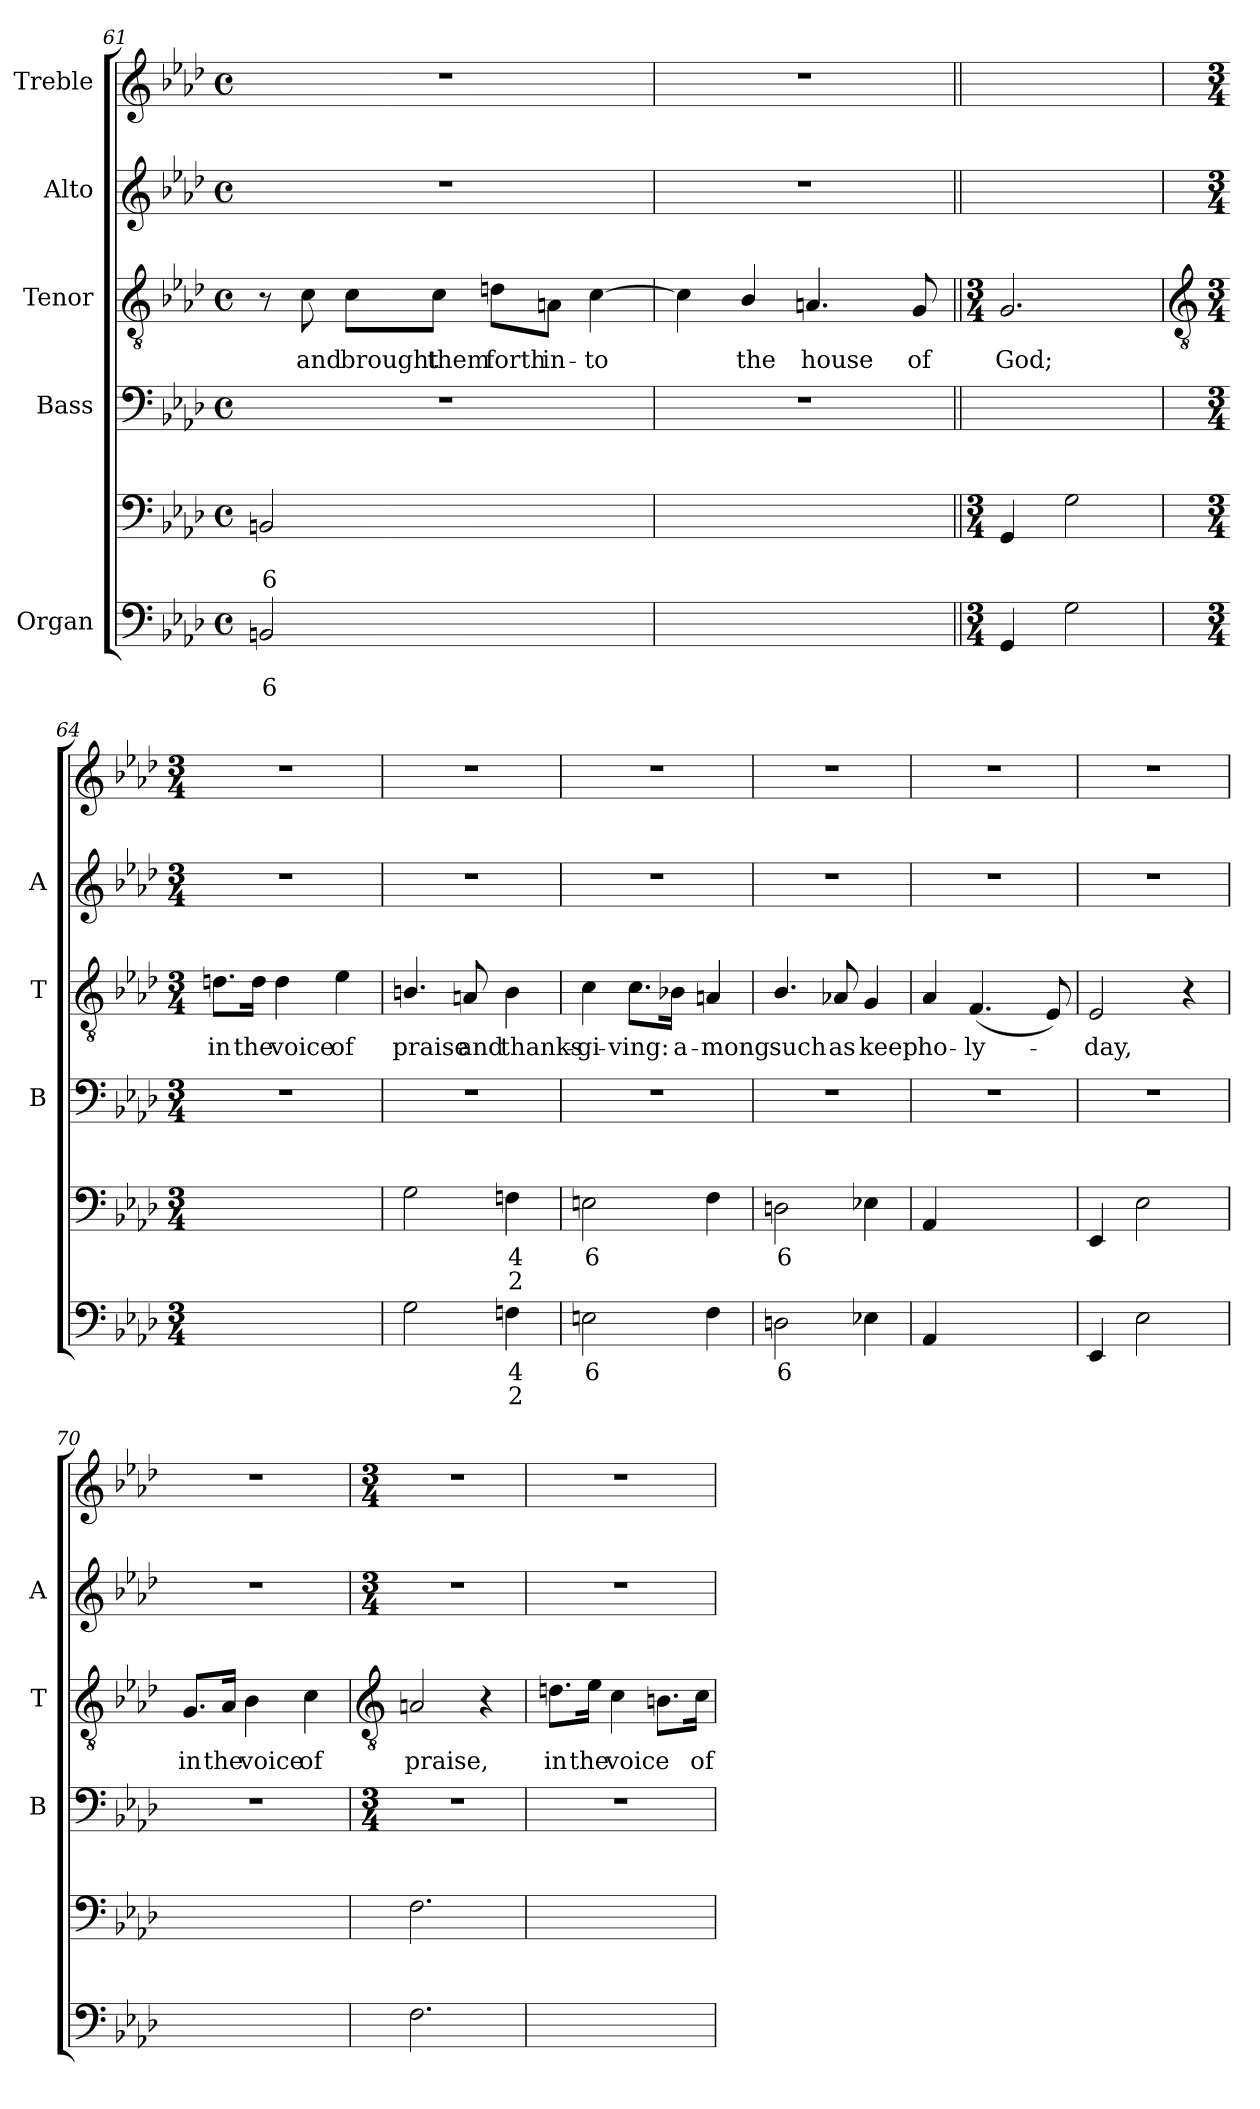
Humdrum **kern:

**kern	**text	**text	**kern	**text	**text	**kern	**kern	**text	**kern	**kern
*part5	*part5	*part5	*part5	*part5	*part5	*part4	*part3	*part3	*part2	*part1
*staff6	*staff6	*staff6	*staff5	*staff5	*staff5	*staff4	*staff3	*staff3	*staff2	*staff1
*I"Organ	*	*	*	*	*	*I"Bass	*I"Tenor	*	*I"Alto	*I"Treble
*	*	*	*	*	*	*I'B	*I'T	*	*I'A	*
*clefF4	*	*	*clefF4	*	*	*clefF4	*clefGv2	*	*clefG2	*clefG2
*k[b-e-a-d-]	*	*	*k[b-e-a-d-]	*	*	*k[b-e-a-d-]	*k[b-e-a-d-]	*	*k[b-e-a-d-]	*k[b-e-a-d-]
*A-:	*	*	*A-:	*	*	*A-:	*A-:	*	*A-:	*A-:
*M4/4	*	*	*M4/4	*	*	*M4/4	*M4/4	*	*M4/4	*M4/4
*met(c)	*	*	*met(c)	*	*	*met(c)	*met(c)	*	*met(c)	*met(c)
=61	=61	=61	=61	=61	=61	=61	=61	=61	=61	=61
!	!LO:LY:b	!	!	!LO:LY:b	!	!	!	!	!	!
2BBn	6	.	2BBn	6	.	1r	8r	.	1r	1r
!	!	!	!	!	!	!	!	!LO:LY:b	!	!
.	.	.	.	.	.	.	8c	and	.	.
!	!	!	!	!	!	!	!	!LO:LY:b	!	!
.	.	.	.	.	.	.	8c\L	brought	.	.
!	!	!	!	!	!	!	!	!LO:LY:b	!	!
.	.	.	.	.	.	.	8c\J	them	.	.
!	!	!	!	!	!	!	!	!LO:LY:b	!	!
[4Cyy	.	.	[4Cyy	.	.	.	8dn\L	forth	.	.
!	!	!	!	!	!	!	!	!LO:LY:b	!	!
.	.	.	.	.	.	.	8An\J	in-	.	.
!	!	!	!	!	!	!	!	!LO:LY:b	!	!
4Cyy]	.	.	4Cyy]	.	.	.	[4c	-to	.	.
=62	=62	=62	=62	=62	=62	=62	=62	=62	=62	=62
!	!LO:LY:b	!LO:LY:b	!	!LO:LY:b	!LO:LY:b	!	!	!	!	!
[4Dnyy	7	3	[4Dnyy	7	3	1r	4c]	.	1r	1r
!	!LO:LY:b	!LO:LY:b	!	!LO:LY:b	!LO:LY:b	!	!	!LO:LY:b	!	!
4Dyy]	6	4	4Dyy]	6	4	.	4B-/	the	.	.
!	!LO:LY:b	!	!	!LO:LY:b	!	!	!	!LO:LY:b	!	!
[4DDnyy	4	.	[4DDnyy	4	.	.	4.An	house	.	.
!	!LO:LY:b	!	!	!LO:LY:b	!	!	!	!	!	!
4DDyy]	3	.	4DDyy]	3	.	.	.	.	.	.
!	!	!	!	!	!	!	!	!LO:LY:b	!	!
.	.	.	.	.	.	.	8G	of	.	.
=63||	=63||	=63||	=63||	=63||	=63||	=63||	=63||	=63||	=63||	=63||
*M3/4	*	*	*M3/4	*	*	*	*M3/4	*	*	*
!	!	!	!	!	!	!	!	!LO:LY:b	!	!
4GG	.	.	4GG	.	.	2.r	2.G	God;	2.r	2.r
2G	.	.	2G	.	.	.	.	.	.	.
!!LO:LB:g=z
=64	=64	=64	=64	=64	=64	=64	=64	=64	=64	=64
*	*	*	*	*	*	*	*clefGv2	*	*	*
*M3/4	*	*	*M3/4	*	*	*M3/4	*M3/4	*	*M3/4	*M3/4
!	!LO:LY:b	!	!	!LO:LY:b	!	!	!	!LO:LY:b	!	!
[2F#Xyy	6	.	[2F#Xyy	6	.	2.r	8.dn\L	in	2.r	2.r
!	!	!	!	!	!	!	!	!LO:LY:b	!	!
.	.	.	.	.	.	.	16d\Jk	the	.	.
!	!	!	!	!	!	!	!	!LO:LY:b	!	!
.	.	.	.	.	.	.	4d	voice	.	.
!	!LO:LY:b	!	!	!LO:LY:b	!	!	!	!LO:LY:b	!	!
4F#yy]	7	.	4F#yy]	7	.	.	4e-	of	.	.
=65	=65	=65	=65	=65	=65	=65	=65	=65	=65	=65
!	!	!	!	!	!	!	!	!LO:LY:b	!	!
2G	.	.	2G	.	.	2.r	4.Bn/	praise	2.r	2.r
!	!	!	!	!	!	!	!	!LO:LY:b	!	!
.	.	.	.	.	.	.	8An	and	.	.
!	!LO:LY:b	!LO:LY:b	!	!LO:LY:b	!LO:LY:b	!	!	!LO:LY:b	!	!
4Fn	4	2	4Fn	4	2	.	4B	thanks-	.	.
=66	=66	=66	=66	=66	=66	=66	=66	=66	=66	=66
!	!LO:LY:b	!	!	!LO:LY:b	!	!	!	!LO:LY:b	!	!
2En	6	.	2En	6	.	2.r	4c	-gi-	2.r	2.r
!	!	!	!	!	!	!	!	!LO:LY:b	!	!
.	.	.	.	.	.	.	8.c\L	-ving:	.	.
!	!	!	!	!	!	!	!	!LO:LY:b	!	!
.	.	.	.	.	.	.	16B-X\Jk	a-	.	.
!	!	!	!	!	!	!	!	!LO:LY:b	!	!
4F	.	.	4F	.	.	.	4An	-mong	.	.
=67	=67	=67	=67	=67	=67	=67	=67	=67	=67	=67
!	!LO:LY:b	!	!	!LO:LY:b	!	!	!	!LO:LY:b	!	!
2Dn	6	.	2Dn	6	.	2.r	4.B-/	such	2.r	2.r
!	!	!	!	!	!	!	!	!LO:LY:b	!	!
.	.	.	.	.	.	.	8A-X	as	.	.
!	!	!	!	!	!	!	!	!LO:LY:b	!	!
4E-X	.	.	4E-X	.	.	.	4G	keep	.	.
=68	=68	=68	=68	=68	=68	=68	=68	=68	=68	=68
!	!	!	!	!	!	!	!	!LO:LY:b	!	!
4AA-	.	.	4AA-	.	.	2.r	4A-	ho-	2.r	2.r
!	!LO:LY:b	!LO:LY:b	!	!LO:LY:b	!LO:LY:b	!	!	!LO:LY:b	!	!
[4BB-yy	6	4	[4BB-yy	6	4	.	(<4.F	-ly-	.	.
!	!LO:LY:b	!LO:LY:b	!	!LO:LY:b	!LO:LY:b	!	!	!	!	!
4BB-yy]	5	3	4BB-yy]	5	3	.	.	.	.	.
.	.	.	.	.	.	.	8E-)	.	.	.
=69	=69	=69	=69	=69	=69	=69	=69	=69	=69	=69
!	!	!	!	!	!	!	!	!LO:LY:b	!	!
4EE-	.	.	4EE-	.	.	2.r	2E-	day,	2.r	2.r
2E-	.	.	2E-	.	.	.	.	.	.	.
.	.	.	.	.	.	.	4r	.	.	.
=70	=70	=70	=70	=70	=70	=70	=70	=70	=70	=70
!	!LO:LY:b	!	!	!LO:LY:b	!	!	!	!LO:LY:b	!	!
[2Enyy	5	.	[2Enyy	5	.	2.r	8.G/L	in	2.r	2.r
!	!	!	!	!	!	!	!	!LO:LY:b	!	!
.	.	.	.	.	.	.	16A-/Jk	the	.	.
!	!	!	!	!	!	!	!	!LO:LY:b	!	!
.	.	.	.	.	.	.	4B-	voice	.	.
!	!LO:LY:b	!	!	!LO:LY:b	!	!	!	!LO:LY:b	!	!
4Eyy]	6	.	4Eyy]	6	.	.	4c	of	.	.
!!LO:LB:g=z
=71	=71	=71	=71	=71	=71	=71	=71	=71	=71	=71
*	*	*	*	*	*	*	*clefGv2	*	*	*
*	*	*	*	*	*	*M3/4	*	*	*M3/4	*M3/4
!	!	!	!	!	!	!	!	!LO:LY:b	!	!
2.F	.	.	2.F	.	.	2.r	2An	praise,	2.r	2.r
.	.	.	.	.	.	.	4r	.	.	.
=72	=72	=72	=72	=72	=72	=72	=72	=72	=72	=72
!	!LO:LY:b	!	!	!LO:LY:b	!	!	!	!LO:LY:b	!	!
[4F#Xyy	6	.	[4F#Xyy	6	.	2.r	8.dn\L	in	2.r	2.r
!	!	!	!	!	!	!	!	!LO:LY:b	!	!
.	.	.	.	.	.	.	16e-\Jk	the	.	.
!	!LO:LY:b	!	!	!LO:LY:b	!	!	!	!LO:LY:b	!	!
2F#yy]	5	.	2F#yy]	5	.	.	4c	voice	.	.
.	.	.	.	.	.	.	8.Bn\L	.	.	.
!	!	!	!	!	!	!	!	!LO:LY:b	!	!
.	.	.	.	.	.	.	16c\Jk	of	.	.
=	=	=	=	=	=	=	=	=	=	=
*-	*-	*-	*-	*-	*-	*-	*-	*-	*-	*-
